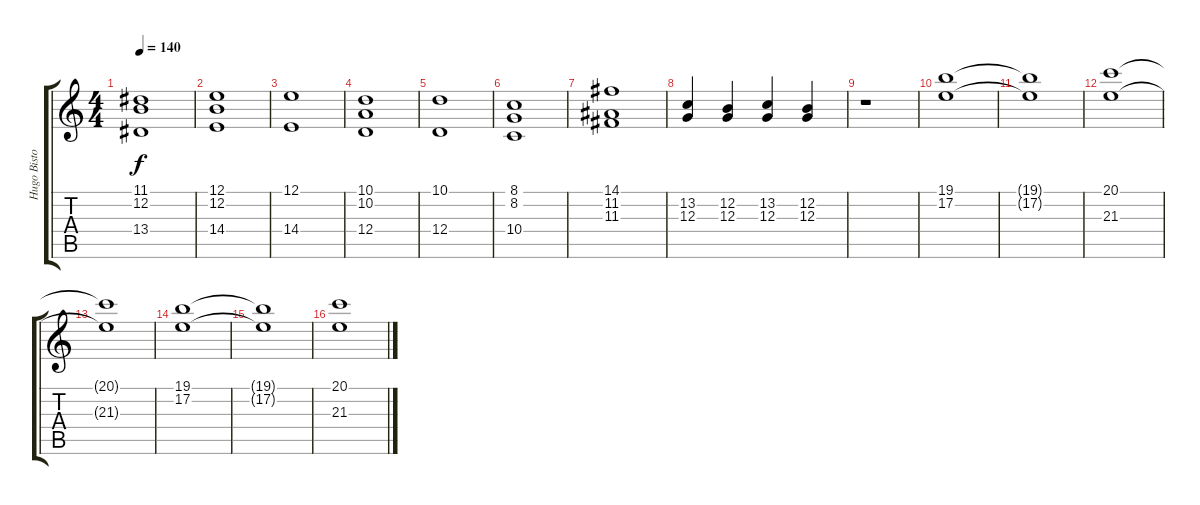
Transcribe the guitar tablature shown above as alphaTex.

\track ("Hugo Bistolfi" "Hugo Bisto") {instrument synthstrings1}
\staff {score tabs}
\tuning (E4 B3 G3 D3 A2 E2) {hide}
\ts (4 4)
\tempo 140
\clef g2
\ks c
(11.1 12.2 13.4).1{dy f} |
(12.1 12.2 14.4).1 |
(12.1 14.4).1 |
(10.1 10.2 12.4).1 |
(10.1 12.4).1 |
(8.1 8.2 10.4).1 |
(14.1 11.2 11.3).1 |
(13.2 12.3).4 (12.2 12.3).4 (13.2 12.3).4 (12.2 12.3).4 |
r.1 |
(19.1 17.2).1 |
(19.1{t} 17.2{t}).1 |
(20.1 21.3).1 |
(20.1{t} 21.3{t}).1 |
(19.1 17.2).1 |
(19.1{t} 17.2{t}).1 |
(20.1 21.3).1
